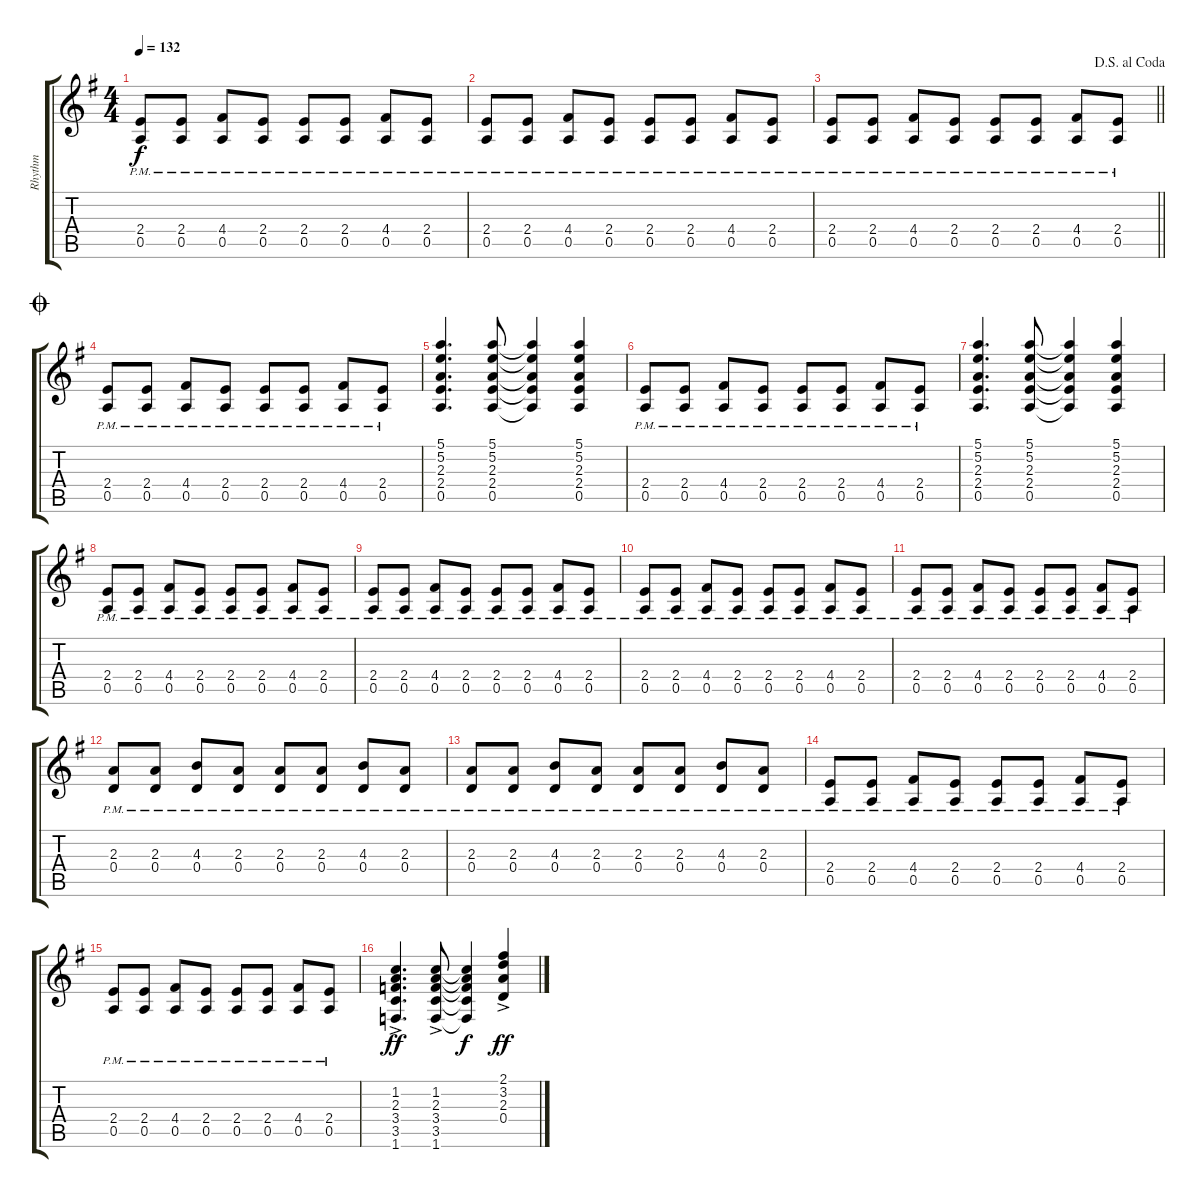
\track ("Rhythm" "Rhythm") {instrument overdrivenguitar}
\staff {score tabs}
\tuning (E4 B3 G3 D3 A2 E2) {hide}
\ts (4 4)
\tempo 132
\clef g2
\ks g
(2.4{pm} 0.5{pm}).8{dy f} (2.4{pm} 0.5{pm}).8 (4.4{pm} 0.5{pm}).8 (2.4{pm} 0.5{pm}).8 (2.4{pm} 0.5{pm}).8 (2.4{pm} 0.5{pm}).8 (4.4{pm} 0.5{pm}).8 (2.4{pm} 0.5{pm}).8 |
(2.4{pm} 0.5{pm}).8 (2.4{pm} 0.5{pm}).8 (4.4{pm} 0.5{pm}).8 (2.4{pm} 0.5{pm}).8 (2.4{pm} 0.5{pm}).8 (2.4{pm} 0.5{pm}).8 (4.4{pm} 0.5{pm}).8 (2.4{pm} 0.5{pm}).8 |
\jump dalsegnoalcoda
\barLineRight lightlight
(2.4{pm} 0.5{pm}).8 (2.4{pm} 0.5{pm}).8 (4.4{pm} 0.5{pm}).8 (2.4{pm} 0.5{pm}).8 (2.4{pm} 0.5{pm}).8 (2.4{pm} 0.5{pm}).8 (4.4{pm} 0.5{pm}).8 (2.4{pm} 0.5{pm}).8 |
\jump coda
(2.4{pm} 0.5{pm}).8 (2.4{pm} 0.5{pm}).8 (4.4{pm} 0.5{pm}).8 (2.4{pm} 0.5{pm}).8 (2.4{pm} 0.5{pm}).8 (2.4{pm} 0.5{pm}).8 (4.4{pm} 0.5{pm}).8 (2.4{pm} 0.5{pm}).8 |
(5.1 5.2 2.3 2.4 0.5).4{d} (5.1 5.2 2.3 2.4 0.5).8 (5.1{t} 5.2{t} 2.3{t} 2.4{t} 0.5{t}).4 (5.1 5.2 2.3 2.4 0.5).4 |
(2.4{pm} 0.5{pm}).8 (2.4{pm} 0.5{pm}).8 (4.4{pm} 0.5{pm}).8 (2.4{pm} 0.5{pm}).8 (2.4{pm} 0.5{pm}).8 (2.4{pm} 0.5{pm}).8 (4.4{pm} 0.5{pm}).8 (2.4{pm} 0.5{pm}).8 |
(5.1 5.2 2.3 2.4 0.5).4{d} (5.1 5.2 2.3 2.4 0.5).8 (5.1{t} 5.2{t} 2.3{t} 2.4{t} 0.5{t}).4 (5.1 5.2 2.3 2.4 0.5).4 |
(2.4{pm} 0.5{pm}).8 (2.4{pm} 0.5{pm}).8 (4.4{pm} 0.5{pm}).8 (2.4{pm} 0.5{pm}).8 (2.4{pm} 0.5{pm}).8 (2.4{pm} 0.5{pm}).8 (4.4{pm} 0.5{pm}).8 (2.4{pm} 0.5{pm}).8 |
(2.4{pm} 0.5{pm}).8 (2.4{pm} 0.5{pm}).8 (4.4{pm} 0.5{pm}).8 (2.4{pm} 0.5{pm}).8 (2.4{pm} 0.5{pm}).8 (2.4{pm} 0.5{pm}).8 (4.4{pm} 0.5{pm}).8 (2.4{pm} 0.5{pm}).8 |
(2.4{pm} 0.5{pm}).8 (2.4{pm} 0.5{pm}).8 (4.4{pm} 0.5{pm}).8 (2.4{pm} 0.5{pm}).8 (2.4{pm} 0.5{pm}).8 (2.4{pm} 0.5{pm}).8 (4.4{pm} 0.5{pm}).8 (2.4{pm} 0.5{pm}).8 |
(2.4{pm} 0.5{pm}).8 (2.4{pm} 0.5{pm}).8 (4.4{pm} 0.5{pm}).8 (2.4{pm} 0.5{pm}).8 (2.4{pm} 0.5{pm}).8 (2.4{pm} 0.5{pm}).8 (4.4{pm} 0.5{pm}).8 (2.4{pm} 0.5{pm}).8 |
(2.3{pm} 0.4{pm}).8 (2.3{pm} 0.4{pm}).8 (4.3{pm} 0.4{pm}).8 (2.3{pm} 0.4{pm}).8 (2.3{pm} 0.4{pm}).8 (2.3{pm} 0.4{pm}).8 (4.3{pm} 0.4{pm}).8 (2.3{pm} 0.4{pm}).8 |
(2.3{pm} 0.4{pm}).8 (2.3{pm} 0.4{pm}).8 (4.3{pm} 0.4{pm}).8 (2.3{pm} 0.4{pm}).8 (2.3{pm} 0.4{pm}).8 (2.3{pm} 0.4{pm}).8 (4.3{pm} 0.4{pm}).8 (2.3{pm} 0.4{pm}).8 |
(2.4{pm} 0.5{pm}).8 (2.4{pm} 0.5{pm}).8 (4.4{pm} 0.5{pm}).8 (2.4{pm} 0.5{pm}).8 (2.4{pm} 0.5{pm}).8 (2.4{pm} 0.5{pm}).8 (4.4{pm} 0.5{pm}).8 (2.4{pm} 0.5{pm}).8 |
(2.4{pm} 0.5{pm}).8 (2.4{pm} 0.5{pm}).8 (4.4{pm} 0.5{pm}).8 (2.4{pm} 0.5{pm}).8 (2.4{pm} 0.5{pm}).8 (2.4{pm} 0.5{pm}).8 (4.4{pm} 0.5{pm}).8 (2.4{pm} 0.5{pm}).8 |
(1.2{ac} 2.3{ac} 3.4{ac} 3.5{ac} 1.6{ac}).4{d dy ff} (1.2{ac} 2.3{ac} 3.4{ac} 3.5{ac} 1.6{ac}).8 (1.2{t} 2.3{t} 3.4{t} 3.5{t} 1.6{t}).4{dy f} (2.1{ac} 3.2{ac} 2.3{ac} 0.4{ac}).4{dy ff}
